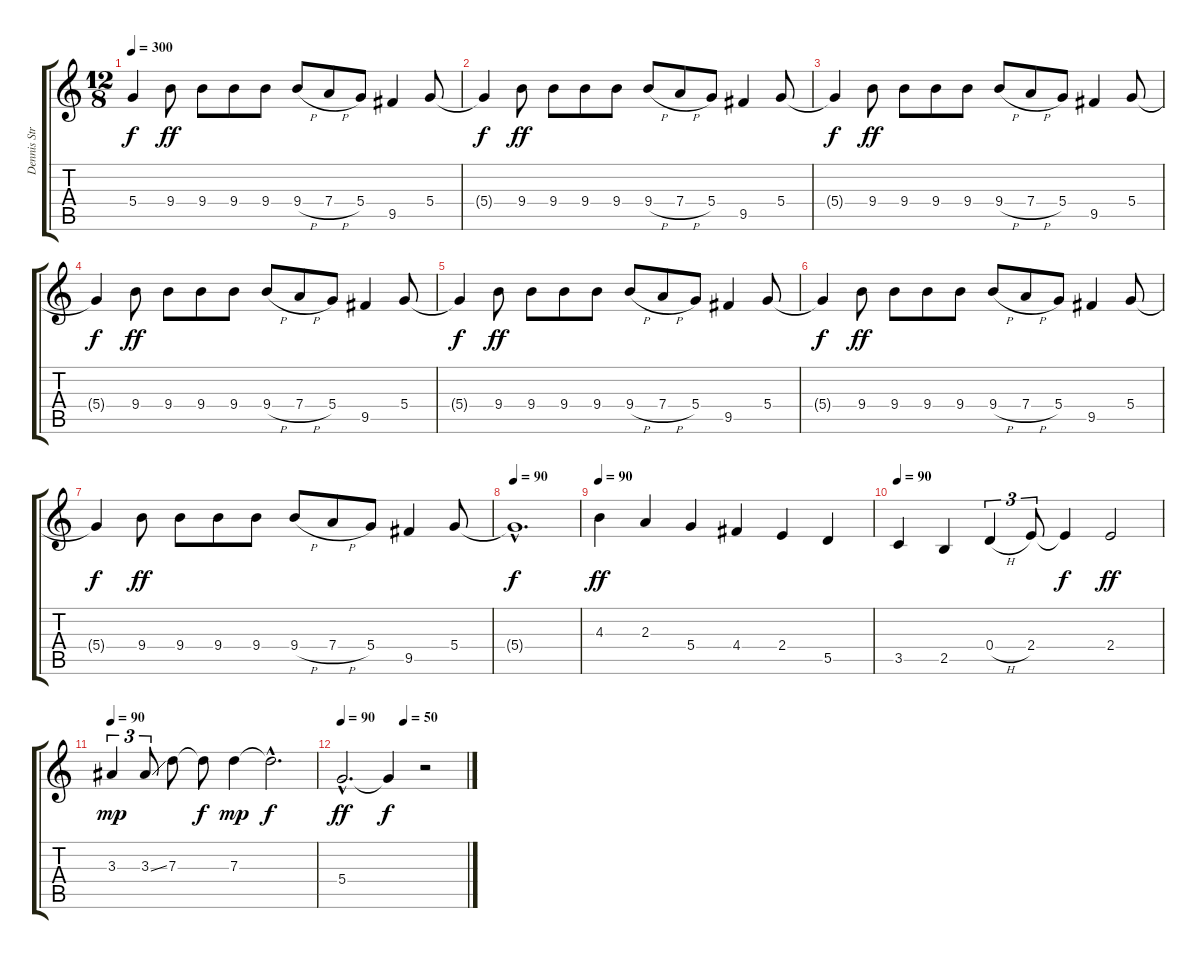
\track ("Dennis Stratton" "Dennis Str") {instrument overdrivenguitar}
\staff {score tabs}
\tuning (E4 B3 G3 D3 A2 E2) {hide}
\ts (12 8)
\tempo 300
\clef g2
\ks c
5.4{t}.4{dy f} 9.4.8{dy ff} 9.4.8 9.4.8 9.4.8 9.4{h}.8 7.4{h}.8 5.4.8 9.5.4 5.4.8 |
5.4{t}.4{dy f} 9.4.8{dy ff} 9.4.8 9.4.8 9.4.8 9.4{h}.8 7.4{h}.8 5.4.8 9.5.4 5.4.8 |
5.4{t}.4{dy f} 9.4.8{dy ff} 9.4.8 9.4.8 9.4.8 9.4{h}.8 7.4{h}.8 5.4.8 9.5.4 5.4.8 |
5.4{t}.4{dy f} 9.4.8{dy ff} 9.4.8 9.4.8 9.4.8 9.4{h}.8 7.4{h}.8 5.4.8 9.5.4 5.4.8 |
5.4{t}.4{dy f} 9.4.8{dy ff} 9.4.8 9.4.8 9.4.8 9.4{h}.8 7.4{h}.8 5.4.8 9.5.4 5.4.8 |
5.4{t}.4{dy f} 9.4.8{dy ff} 9.4.8 9.4.8 9.4.8 9.4{h}.8 7.4{h}.8 5.4.8 9.5.4 5.4.8 |
5.4{t}.4{dy f} 9.4.8{dy ff} 9.4.8 9.4.8 9.4.8 9.4{h}.8 7.4{h}.8 5.4.8 9.5.4 5.4.8 |
\tempo 90
5.4{hac t}.1{d dy f} |
\tempo 90
4.3.4{dy ff} 2.3.4 5.4.4 4.4.4 2.4.4 5.5.4 |
\tempo 90
3.5.4 2.5.4 0.4{h}.4{tu (3 2)} 2.4.8{tu (3 2)} 2.4{t}.4{dy f} 2.4.2{dy ff} |
\tempo 90
3.3.4{tu (3 2) dy mp} 3.3{ss}.8{tu (3 2)} 7.3.8 7.3{t}.8{dy f} 7.3.4{dy mp} 7.3{hac t}.2{d dy f} |
\tempo (50 0.5)
\tempo 90
5.4{hac}.2{d dy ff volume 6} 5.4{t}.4{dy f} r.2
